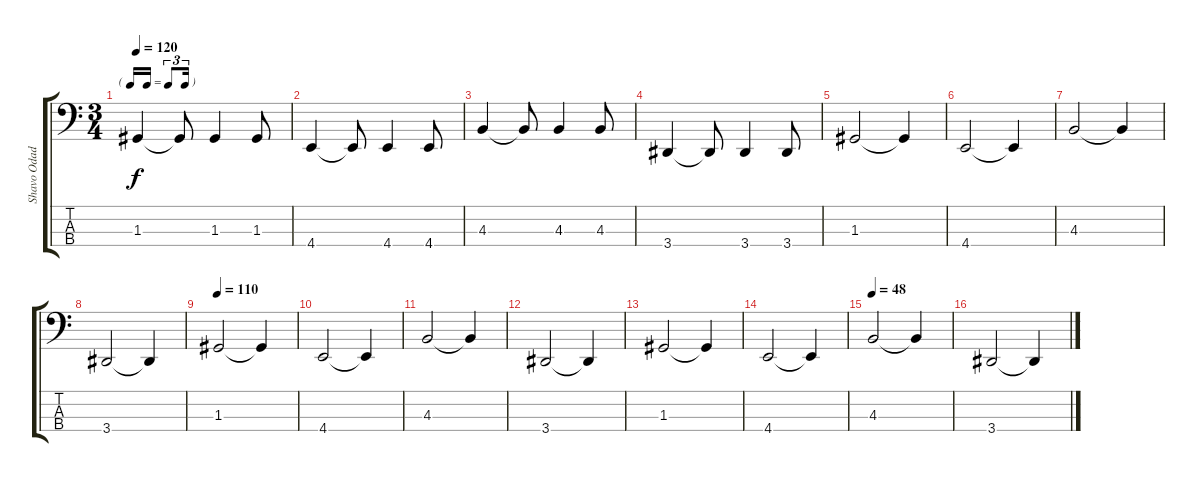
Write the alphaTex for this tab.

\track ("Shavo Odadjian" "Shavo Odad") {instrument electricbasspick}
\staff {score tabs}
\tuning (F2 C2 G1 C1) {hide}
\ts (3 4)
\tf triplet16th
\tempo 120
\clef f4
\ks c
1.3.4{dy f} 1.3{t}.8 1.3.4 1.3.8 |
4.4.4 4.4{t}.8 4.4.4 4.4.8 |
4.3.4 4.3{t}.8 4.3.4 4.3.8 |
3.4.4 3.4{t}.8 3.4.4 3.4.8 |
1.3.2 1.3{t}.4 |
4.4.2 4.4{t}.4 |
4.3.2 4.3{t}.4 |
3.4.2 3.4{t}.4 |
\tempo 105
\tempo 110
1.3.2 1.3{t}.4 |
4.4.2 4.4{t}.4 |
4.3.2 4.3{t}.4 |
3.4.2 3.4{t}.4 |
1.3.2 1.3{t}.4 |
4.4.2 4.4{t}.4 |
\tempo 48
4.3.2 4.3{t}.4 |
3.4.2 3.4{t}.4
